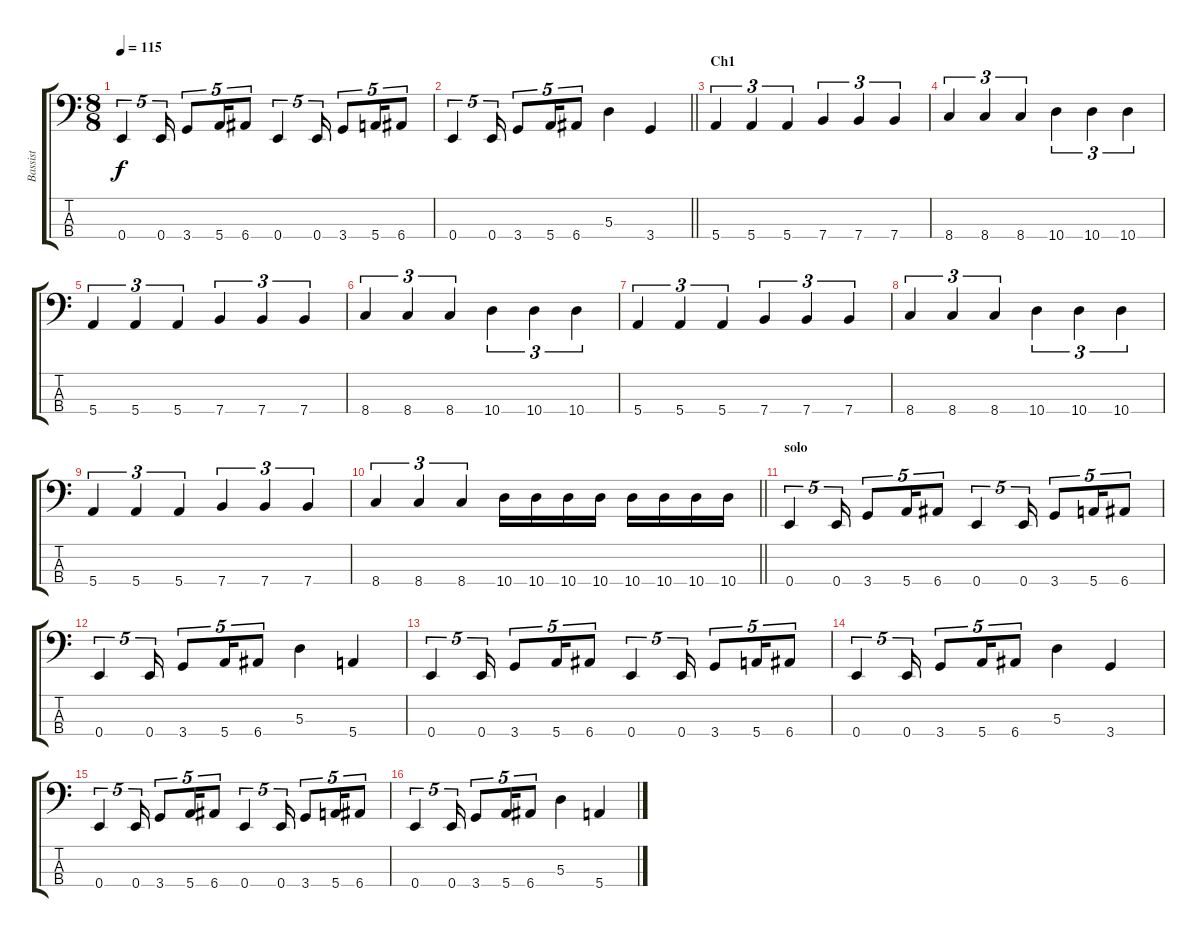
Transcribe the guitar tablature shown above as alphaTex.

\track ("Bassist" "Bassist") {instrument electricbasspick}
\staff {score tabs}
\tuning (G2 D2 A1 E1) {hide}
\ts (8 8)
\tempo 115
\clef f4
\ks c
0.4.4{tu (5 4) dy f} 0.4.16{tu (5 4)} 3.4.8{tu (5 4)} 5.4.16{tu (5 4)} 6.4.8{tu (5 4)} 0.4.4{tu (5 4)} 0.4.16{tu (5 4)} 3.4.8{tu (5 4)} 5.4.16{tu (5 4)} 6.4.8{tu (5 4)} |
\barLineRight lightlight
0.4.4{tu (5 4)} 0.4.16{tu (5 4)} 3.4.8{tu (5 4)} 5.4.16{tu (5 4)} 6.4.8{tu (5 4)} 5.3.4 3.4.4 |
\section ("" "Ch1")
5.4.4{tu (3 2)} 5.4.4{tu (3 2)} 5.4.4{tu (3 2)} 7.4.4{tu (3 2)} 7.4.4{tu (3 2)} 7.4.4{tu (3 2)} |
8.4.4{tu (3 2)} 8.4.4{tu (3 2)} 8.4.4{tu (3 2)} 10.4.4{tu (3 2)} 10.4.4{tu (3 2)} 10.4.4{tu (3 2)} |
5.4.4{tu (3 2)} 5.4.4{tu (3 2)} 5.4.4{tu (3 2)} 7.4.4{tu (3 2)} 7.4.4{tu (3 2)} 7.4.4{tu (3 2)} |
8.4.4{tu (3 2)} 8.4.4{tu (3 2)} 8.4.4{tu (3 2)} 10.4.4{tu (3 2)} 10.4.4{tu (3 2)} 10.4.4{tu (3 2)} |
5.4.4{tu (3 2)} 5.4.4{tu (3 2)} 5.4.4{tu (3 2)} 7.4.4{tu (3 2)} 7.4.4{tu (3 2)} 7.4.4{tu (3 2)} |
8.4.4{tu (3 2)} 8.4.4{tu (3 2)} 8.4.4{tu (3 2)} 10.4.4{tu (3 2)} 10.4.4{tu (3 2)} 10.4.4{tu (3 2)} |
5.4.4{tu (3 2)} 5.4.4{tu (3 2)} 5.4.4{tu (3 2)} 7.4.4{tu (3 2)} 7.4.4{tu (3 2)} 7.4.4{tu (3 2)} |
\barLineRight lightlight
8.4.4{tu (3 2)} 8.4.4{tu (3 2)} 8.4.4{tu (3 2)} 10.4.16 10.4.16 10.4.16 10.4.16 10.4.16 10.4.16 10.4.16 10.4.16 |
\section ("" "solo")
0.4.4{tu (5 4)} 0.4.16{tu (5 4)} 3.4.8{tu (5 4)} 5.4.16{tu (5 4)} 6.4.8{tu (5 4)} 0.4.4{tu (5 4)} 0.4.16{tu (5 4)} 3.4.8{tu (5 4)} 5.4.16{tu (5 4)} 6.4.8{tu (5 4)} |
0.4.4{tu (5 4)} 0.4.16{tu (5 4)} 3.4.8{tu (5 4)} 5.4.16{tu (5 4)} 6.4.8{tu (5 4)} 5.3.4 5.4.4 |
0.4.4{tu (5 4)} 0.4.16{tu (5 4)} 3.4.8{tu (5 4)} 5.4.16{tu (5 4)} 6.4.8{tu (5 4)} 0.4.4{tu (5 4)} 0.4.16{tu (5 4)} 3.4.8{tu (5 4)} 5.4.16{tu (5 4)} 6.4.8{tu (5 4)} |
0.4.4{tu (5 4)} 0.4.16{tu (5 4)} 3.4.8{tu (5 4)} 5.4.16{tu (5 4)} 6.4.8{tu (5 4)} 5.3.4 3.4.4 |
0.4.4{tu (5 4)} 0.4.16{tu (5 4)} 3.4.8{tu (5 4)} 5.4.16{tu (5 4)} 6.4.8{tu (5 4)} 0.4.4{tu (5 4)} 0.4.16{tu (5 4)} 3.4.8{tu (5 4)} 5.4.16{tu (5 4)} 6.4.8{tu (5 4)} |
0.4.4{tu (5 4)} 0.4.16{tu (5 4)} 3.4.8{tu (5 4)} 5.4.16{tu (5 4)} 6.4.8{tu (5 4)} 5.3.4 5.4.4
